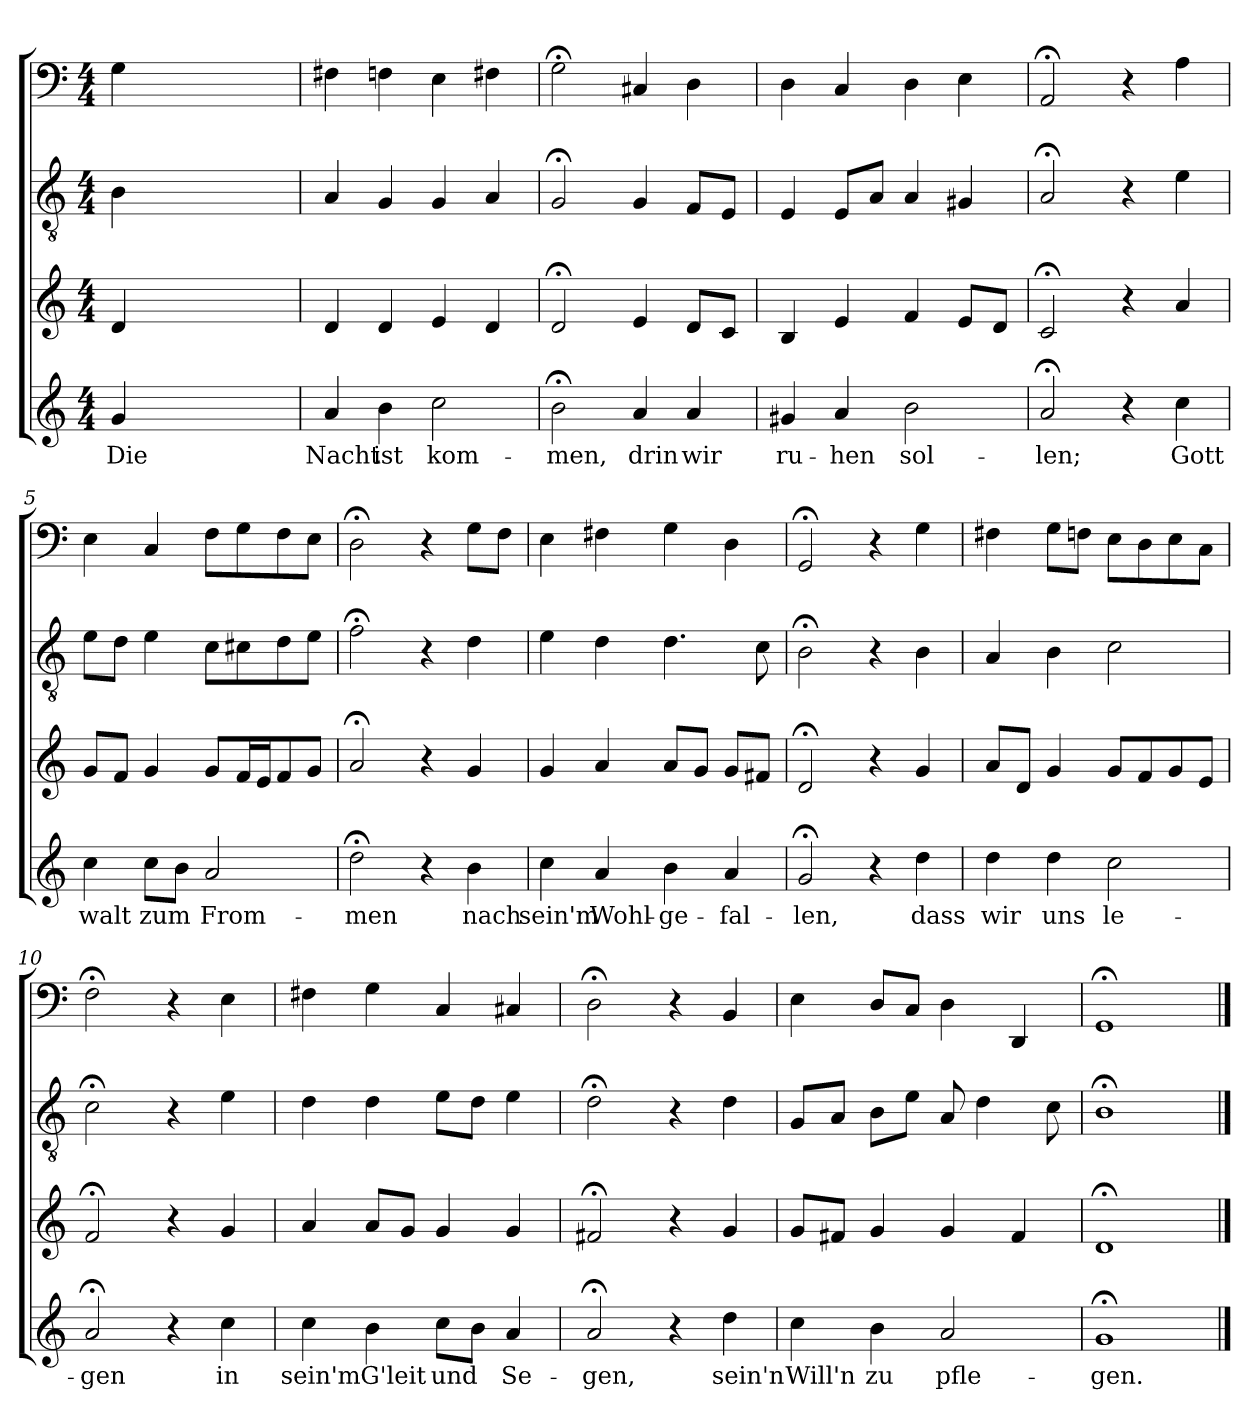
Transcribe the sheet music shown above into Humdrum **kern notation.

**kern	**text	**kern	**kern	**kern
*part4	*part4	*part3	*part2	*part1
*staff4	*staff4	*staff3	*staff2	*staff1
*clefG2	*	*clefG2	*clefGv2	*clefF4
*k[]	*	*k[]	*k[]	*k[]
*C:	*	*C:	*C:	*C:
*M4/4	*	*M4/4	*M4/4	*M4/4
=	=	=	=	=
4g/	Die	4d/	4B\	4G\
2ryy	.	2ryy	2ryy	2ryy
4ryy	.	4ryy	4ryy	4ryy
=1	=1	=1	=1	=1
4a/	Nacht	4d/	4A/	4F#X\
4b\	ist	4d/	4G/	4Fn\
2cc\	kom-	4e/	4G/	4E\
.	.	4d/	4A/	4F#X\
=2	=2	=2	=2	=2
2b;<\	-men,	2d;</	2G;</	2G;<\
4a/	drin	4e/	4G/	4C#X/
4a/	wir	8d/L	8F/L	4D\
.	.	8c/J	8E/J	.
=3	=3	=3	=3	=3
4g#X/	ru-	4B/	4E/	4D\
4a/	-hen	4e/	8E/L	4C/
.	.	.	8A/J	.
2b\	sol-	4f/	4A/	4D\
.	.	8e/L	4G#X/	4E\
.	.	8d/J	.	.
=4	=4	=4	=4	=4
2a;</	-len;	2c;</	2A;</	2AA;</
4r	.	4r	4r	4r
4cc\	Gott	4a/	4e\	4A\
=5	=5	=5	=5	=5
4cc\	walt	8g/L	8e\L	4E\
.	.	8f/J	8d\J	.
8cc\L	zum	4g/	4e\	4C/
8b\J	.	.	.	.
2a/	From-	8g/L	8c\L	8F\L
.	.	16f/L	8c#X\	8G\
.	.	16e/J	.	.
.	.	8f/	8d\	8F\
.	.	8g/J	8e\J	8E\J
=6	=6	=6	=6	=6
2dd;<\	-men	2a;</	2f;<\	2D;<\
4r	.	4r	4r	4r
4b\	nach	4g/	4d\	8G\L
.	.	.	.	8F\J
=7	=7	=7	=7	=7
4cc\	sein'm	4g/	4e\	4E\
4a/	Wohl-	4a/	4d\	4F#X\
4b\	-ge-	8a/L	4.d\	4G\
.	.	8g/J	.	.
4a/	-fal-	8g/L	.	4D\
.	.	8f#X/J	8c\	.
=8	=8	=8	=8	=8
2g;</	-len,	2d;</	2B;<\	2GG;</
4r	.	4r	4r	4r
4dd\	dass	4g/	4B\	4G\
=9	=9	=9	=9	=9
4dd\	wir	8a/L	4A/	4F#X\
.	.	8d/J	.	.
4dd\	uns	4g/	4B\	8G\L
.	.	.	.	8Fn\J
2cc\	le-	8g/L	2c\	8E\L
.	.	8f/	.	8D\
.	.	8g/	.	8E\
.	.	8e/J	.	8C\J
=10	=10	=10	=10	=10
2a;</	-gen	2f;</	2c;<\	2F;<\
4r	.	4r	4r	4r
4cc\	in	4g/	4e\	4E\
=11	=11	=11	=11	=11
4cc\	sein'm	4a/	4d\	4F#X\
4b\	G'leit	8a/L	4d\	4G\
.	.	8g/J	.	.
8cc\L	und	4g/	8e\L	4C/
8b\J	.	.	8d\J	.
4a/	Se-	4g/	4e\	4C#X/
=12	=12	=12	=12	=12
2a;</	-gen,	2f#X;</	2d;<\	2D;<\
4r	.	4r	4r	4r
4dd\	sein'n	4g/	4d\	4BB/
=13	=13	=13	=13	=13
4cc\	Will'n	8g/L	8G/L	4E\
.	.	8f#X/J	8A/J	.
4b\	zu	4g/	8B\L	8D/L
.	.	.	8e\J	8C/J
2a/	pfle-	4g/	8A/	4D\
.	.	.	4d\	.
.	.	4f#/	.	4DD/
.	.	.	8c\	.
=14	=14	=14	=14	=14
1g;</	-gen.	1d;</	1B;<\	1GG;</
==	==	==	==	==
*-	*-	*-	*-	*-
